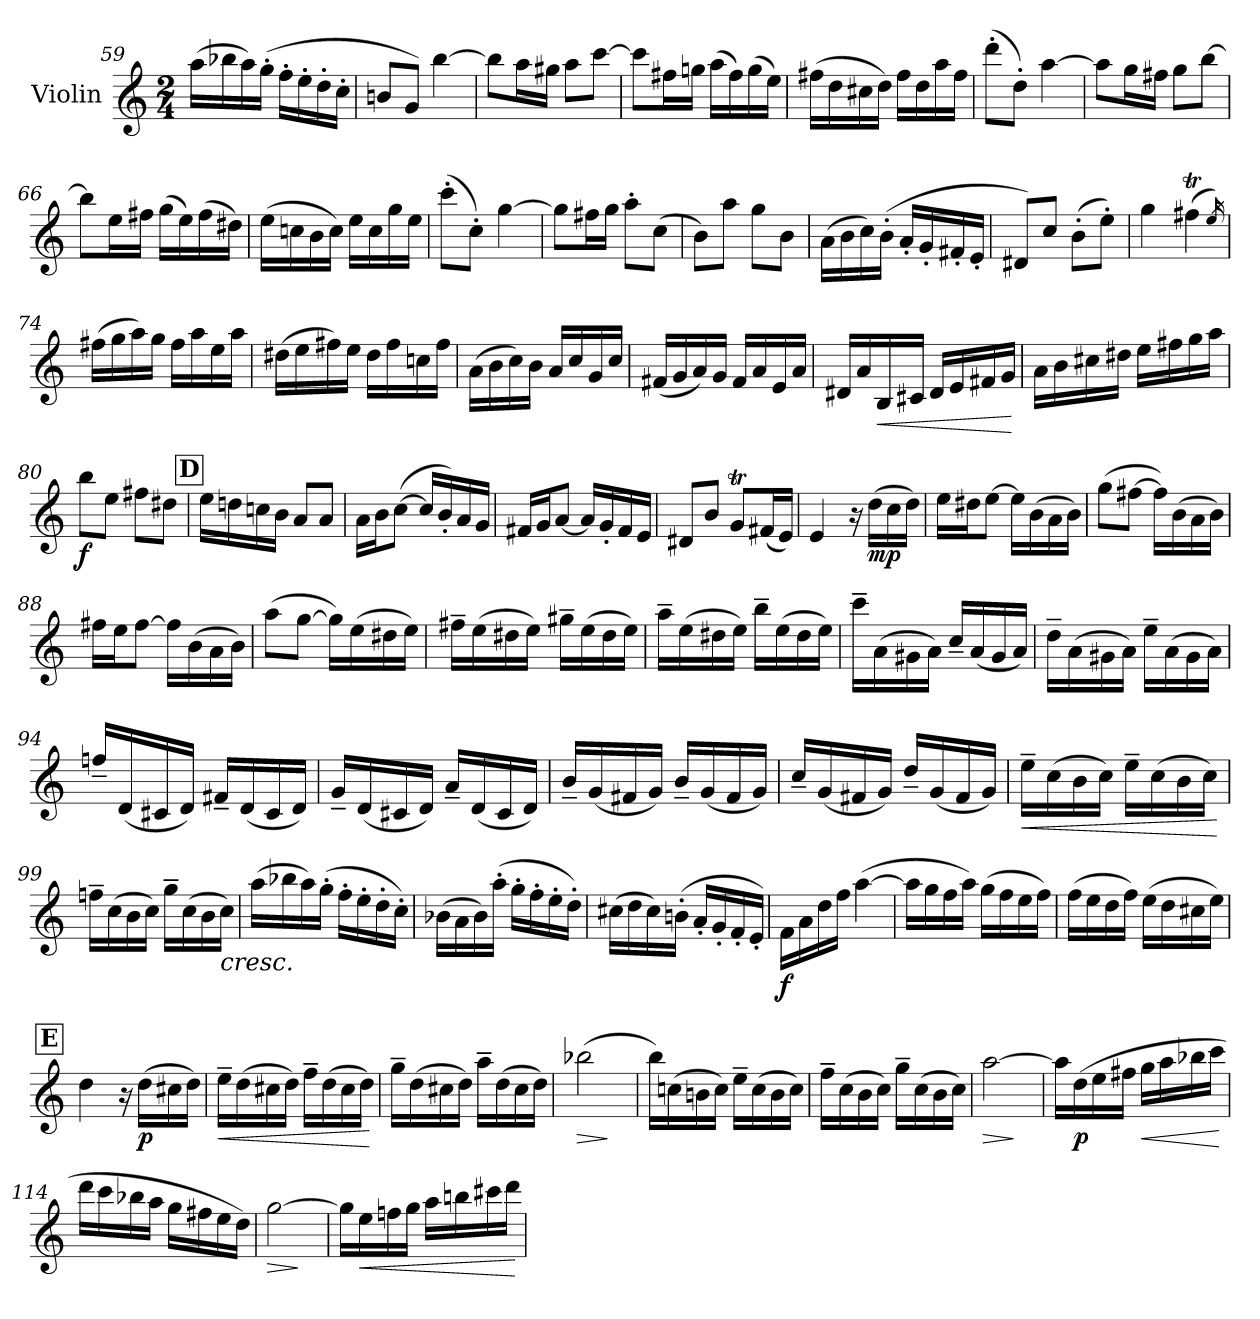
**kern	**dynam
*part1	*part1
*staff1	*staff1
*I"Violin	*
*I'Vln.	*
*clefG2	*
*k[]	*
*M2/4	*
=59	=59
(>16aa\LL	.
16bb-X\	.
16aa\)	.
(>16gg'\JJ	.
16ff'\LL	.
16ee'\	.
16dd'\	.
16cc'\JJ	.
=60	=60
8bn/L	.
8g/J)	.
[4bb\	.
=61	=61
8bb\L]	.
16aa\L	.
16gg#X\JJ	.
8aa\L	.
[8ccc\J	.
=62	=62
8ccc\L]	.
16ff#X\L	.
16ggn\JJ	.
(>16aa\LL	.
16ff#\)	.
(>16gg\	.
16ee\JJ)	.
=63	=63
(>16ff#X\LL	.
16dd\	.
16cc#X\	.
16dd\JJ)	.
16ff#\LL	.
16dd\	.
16aa\	.
16ff#\JJ	.
=64	=64
(>8ddd'\L	.
8dd'\J)	.
[4aa\	.
!!LO:PB:g=z
=65	=65
8aa\L]	.
16gg\L	.
16ff#X\JJ	.
8gg\L	.
[8bb\J	.
=66	=66
8bb\L]	.
16ee\L	.
16ff#X\JJ	.
(>16gg\LL	.
16ee\)	.
(>16ff#\	.
16dd#X\JJ)	.
=67	=67
(>16ee\LL	.
16ccn\	.
16b\	.
16cc\JJ)	.
16ee\LL	.
16cc\	.
16gg\	.
16ee\JJ	.
=68	=68
(>8ccc'\L	.
8cc'\J)	.
[4gg\	.
=69	=69
8gg\L]	.
16ff#X\L	.
16gg\JJ	.
8aa'\L	.
(>8cc\J	.
=70	=70
8b\L)	.
8aa\J	.
8gg\L	.
8b\J	.
=71	=71
(>16a\LL	.
16b\	.
16cc\)	.
(>16b'\JJ	.
16a'/LL	.
16g'/	.
16f#X'/	.
16e'/JJ	.
!!LO:LB:g=z
=72	=72
8d#X/L)	.
8cc/J	.
(>8b'\L	.
8ee'\J)	.
=73	=73
4gg\	.
(>4ff#Xt\	.
16qee/)	.
=74	=74
(>16ff#X\LL	.
16gg\	.
16aa\)	.
16gg\JJ	.
16ff#\LL	.
16aa\	.
16ee\	.
16aa\JJ	.
=75	=75
(>16dd#X\LL	.
16ee\	.
16ff#X\)	.
16ee\JJ	.
16dd#\LL	.
16ff#\	.
16ccn\	.
16ff#\JJ	.
=76	=76
(>16a\LL	.
16b\	.
16cc\)	.
16b\JJ	.
16a/LL	.
16cc/	.
16g/	.
16cc/JJ	.
=77	=77
(<16f#X/LL	.
16g/	.
16a/)	.
16g/JJ	.
16f#/LL	.
16a/	.
16e/	.
16a/JJ	.
!!LO:LB:g=z
=78	=78
16d#X/LL	.
16a/	.
!	!LO:HP:b
16B/	<
16c#X/JJ	.
16d#/LL	.
16e/	.
16f#X/	.
16g/JJ	.
.	[
=79	=79
16a\LL	.
16b\	.
16cc#X\	.
16dd#X\JJ	.
16ee\LL	.
16ff#X\	.
16gg\	.
16aa\JJ	.
=80	=80
!	!LO:DY:b
8bb\L	f
8ee\J	.
8ff#X\L	.
8dd#X\J	.
!!LO:REH:place=s1:a:B:fs=14:t=D
=81	=81
16ee\LL	.
16ddn\	.
16ccn\	.
16b\JJ	.
8a/L	.
8a/J	.
=82	=82
16a\LL	.
16b\J	.
(>[8cc\J	.
16cc/LL]	.
16b'/)	.
16a/	.
16g/JJ	.
=83	=83
16f#X/LL	.
16g/J	.
[8a/J	.
16a/LL]	.
16g'/	.
16f#/	.
16e/JJ	.
!!LO:LB:g=z
=84	=84
8d#X/L	.
8b/J	.
8gT/L	.
(<16f#X/L	.
16e/JJ)	.
=85	=85
4e/	.
16r	.
!	!LO:DY:b
(>16dd\LL	mp
16cc\	.
16dd\JJ)	.
=86	=86
16ee\LL	.
16dd#X\J	.
[8ee\J	.
16ee\LL]	.
(>16b\	.
16a\	.
16b\JJ)	.
=87	=87
(>8gg\L	.
[8ff#X\J	.
16ff#\LL])	.
(>16b\	.
16a\	.
16b\JJ)	.
=88	=88
16ff#X\LL	.
16ee\J	.
[8ff#\J	.
16ff#\LL]	.
(>16b\	.
16a\	.
16b\JJ)	.
=89	=89
(>8aa\L	.
[8gg\J	.
16gg\LL])	.
(>16ee\	.
16dd#X\	.
16ee\JJ)	.
!!LO:LB:g=z
=90	=90
16ff#X~\LL	.
(>16ee\	.
16dd#X\	.
16ee\JJ)	.
16gg#X~\LL	.
(>16ee\	.
16dd#\	.
16ee\JJ)	.
=91	=91
16aa~\LL	.
(>16ee\	.
16dd#X\	.
16ee\JJ)	.
16bb~\LL	.
(>16ee\	.
16dd#\	.
16ee\JJ)	.
=92	=92
16ccc~\LL	.
(>16a\	.
16g#X\	.
16a\JJ)	.
16cc~/LL	.
(<16a/	.
16g#/	.
16a/JJ)	.
=93	=93
16dd~\LL	.
(>16a\	.
16g#X\	.
16a\JJ)	.
16ee~\LL	.
(>16a\	.
16g#\	.
16a\JJ)	.
=94	=94
16ffn~/LL	.
(<16d/	.
16c#X/	.
16d/JJ)	.
16f#X~/LL	.
(<16d/	.
16c#/	.
16d/JJ)	.
!!LO:LB:g=z
=95	=95
16g~/LL	.
(<16d/	.
16c#X/	.
16d/JJ)	.
16a~/LL	.
(<16d/	.
16c#/	.
16d/JJ)	.
=96	=96
16b~/LL	.
(<16g/	.
16f#X/	.
16g/JJ)	.
16b~/LL	.
(<16g/	.
16f#/	.
16g/JJ)	.
=97	=97
16cc~/LL	.
(<16g/	.
16f#X/	.
16g/JJ)	.
16dd~/LL	.
(<16g/	.
16f#/	.
16g/JJ)	.
=98	=98
!	!LO:HP:b
16ee~\LL	<
(>16cc\	.
16b\	.
16cc\JJ)	.
16ee~\LL	.
(>16cc\	.
16b\	.
16cc\JJ)	.
.	[
=99	=99
16ffn~\LL	.
(>16cc\	.
16b\	.
16cc\JJ)	.
16gg~\LL	.
(>16cc\	.
16b\	.
!LO:TX:b:i:t=cresc.	!
16cc\JJ)	.
!!LO:LB:g=z
=100	=100
(>16aa\LL	.
16bb-X\	.
16aa\)	.
(>16gg'\JJ	.
16ff'\LL	.
16ee'\	.
16dd'\	.
16cc'\JJ)	.
=101	=101
(>16b-X\LL	.
16a\	.
16b-\)	.
(>16aa'\JJ	.
16gg'\LL	.
16ff'\	.
16ee'\	.
16dd'\JJ)	.
=102	=102
(>16cc#X\LL	.
16dd\	.
16cc#\)	.
(>16bn'\JJ	.
16a'/LL	.
16g'/	.
16f'/	.
16e'/JJ)	.
=103	=103
!	!LO:DY:b
16f\LL	f
16a\	.
16dd\	.
16ff\JJ	.
(>[4aa\	.
=104	=104
16aa\LL]	.
16gg\	.
16ff\	.
16aa\JJ)	.
(>16gg\LL	.
16ff\	.
16ee\	.
16ff\JJ)	.
=105	=105
(>16ff\LL	.
16ee\	.
16dd\	.
16ff\JJ)	.
(>16ee\LL	.
16dd\	.
16cc#X\	.
16ee\JJ)	.
!!LO:LB:g=z
!!LO:REH:place=s1:a:B:fs=14:t=E
=106	=106
4dd\	.
16r	.
!	!LO:DY:b
(>16dd\LL	p
16cc#X\	.
16dd\JJ)	.
=107	=107
!	!LO:HP:b
16ee~\LL	<
(>16dd\	.
16cc#X\	.
16dd\JJ)	.
16ff~\LL	.
(>16dd\	.
16cc#\	.
16dd\JJ)	.
.	[
=108	=108
16gg~\LL	.
(>16dd\	.
16cc#X\	.
16dd\JJ)	.
16aa~\LL	.
(>16dd\	.
16cc#\	.
16dd\JJ)	.
=109	=109
!	!LO:HP:b
(>2bb-X\	>
.	]
=110	=110
16bb\LL)	.
(>16ccn\	.
16bn\	.
16cc\JJ)	.
16ee~\LL	.
(>16cc\	.
16b\	.
16cc\JJ)	.
=111	=111
16ff~\LL	.
(>16cc\	.
16b\	.
16cc\JJ)	.
16gg~\LL	.
(>16cc\	.
16b\	.
16cc\JJ)	.
=112	=112
!	!LO:HP:b
[2aa\	>
.	]
!!LO:LB:g=z
=113	=113
16aa\LL]	.
!	!LO:DY:b
(>16dd\	p
16ee\	.
16ff#X\JJ	.
!	!LO:HP:b
16gg\LL	<
16aa\	.
16bb-X\	.
16ccc\JJ	.
.	[
=114	=114
16ddd\LL	.
16ccc\	.
16bb-X\	.
16aa\JJ	.
16gg\LL	.
16ff#X\	.
16ee\	.
16dd\JJ)	.
=115	=115
!	!LO:HP:b
[2gg\	>
.	]
=116	=116
16gg\LL]	.
!	!LO:HP:b
16ee\	<
16ffn\	.
16gg\JJ	.
16aa\LL	.
16bbn\	.
16ccc#X\	.
16ddd\JJ	.
.	[
=	=
*-	*-
